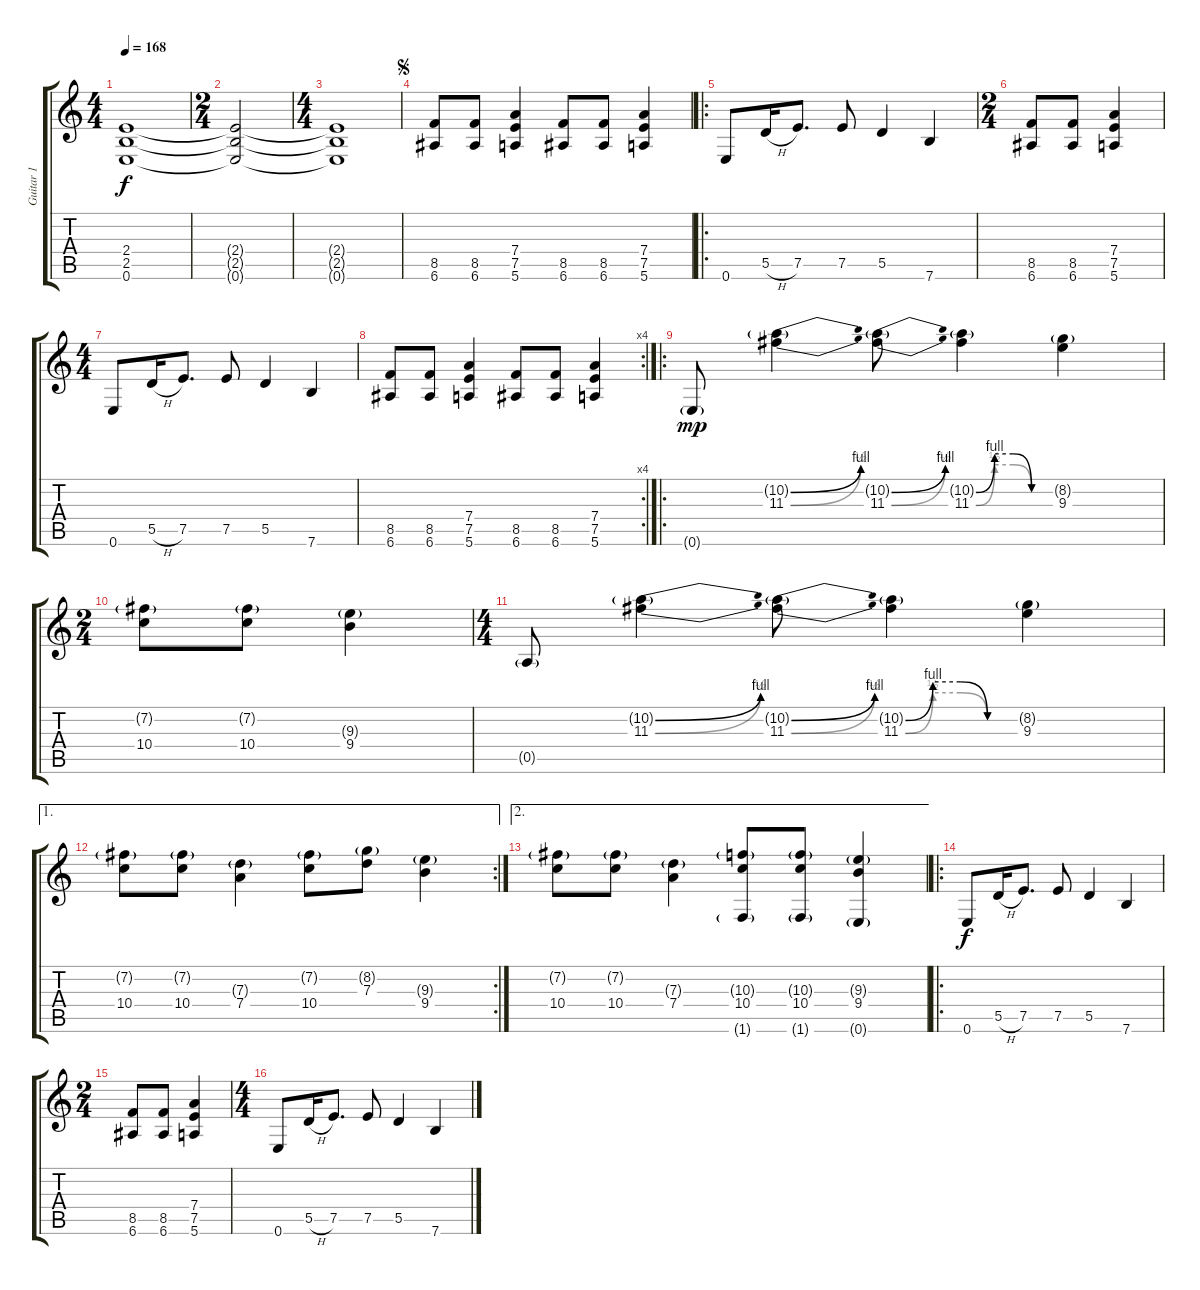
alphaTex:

\track ("Guitar 1" "Guitar 1") {instrument distortionguitar}
\staff {score tabs}
\tuning (E4 B3 G3 D3 A2 E2) {hide}
\ts (4 4)
\tempo 168
\clef g2
\ks c
(2.4{t} 2.5{t} 0.6{t}).1{dy f} |
\ts (2 4)
(2.4{t} 2.5{t} 0.6{t}).2 |
\ts (4 4)
(2.4{t} 2.5{t} 0.6{t}).1 |
\jump segno
(8.5 6.6).8 (8.5 6.6).8 (7.4 7.5 5.6).4 (8.5 6.6).8 (8.5 6.6).8 (7.4 7.5 5.6).4 |
\ro
0.6.8 5.5{h}.16 7.5.8{d} 7.5.8 5.5.4 7.6.4 |
\ts (2 4)
(8.5 6.6).8 (8.5 6.6).8 (7.4 7.5 5.6).4 |
\ts (4 4)
0.6.8 5.5{h}.16 7.5.8{d} 7.5.8 5.5.4 7.6.4 |
\rc 4
(8.5 6.6).8 (8.5 6.6).8 (7.4 7.5 5.6).4 (8.5 6.6).8 (8.5 6.6).8 (7.4 7.5 5.6).4 |
\ro
0.6{g}.8{dy mp} (10.2{be (bend 0 0 60 4) g} 11.3{be (bend 0 0 60 2)}).4 (10.2{be (bend 0 0 60 4) g} 11.3{be (bend 0 0 60 2)}).8 (10.2{be (custom 0 0 15 4 30 4 45 0 60 0) g} 11.3{be (custom 0 0 15 2 30 2 45 0 60 0)}).4 (8.2{g} 9.3).4 |
\ts (2 4)
(7.2{g} 10.4).8 (7.2{g} 10.4).8 (9.3{g} 9.4).4 |
\ts (4 4)
0.5{g}.8 (10.2{be (bend 0 0 60 4) g} 11.3{be (bend 0 0 60 2)}).4 (10.2{be (bend 0 0 60 4) g} 11.3{be (bend 0 0 60 2)}).8 (10.2{be (custom 0 0 15 4 30 4 45 0 60 0) g} 11.3{be (custom 0 0 15 2 30 2 45 0 60 0)}).4 (8.2{g} 9.3).4 |
\ae 1
\rc 2
(7.2{g} 10.4).8 (7.2{g} 10.4).8 (7.3{g} 7.4).4 (7.2{g} 10.4).8 (8.2{g} 7.3).8 (9.3{g} 9.4).4 |
\ae 2
(7.2{g} 10.4).8 (7.2{g} 10.4).8 (7.3{g} 7.4).4 (10.3{g} 10.4 1.6{g}).8 (10.3{g} 10.4 1.6{g}).8 (9.3{g} 9.4 0.6{g}).4 |
\ro
0.6.8{dy f} 5.5{h}.16 7.5.8{d} 7.5.8 5.5.4 7.6.4 |
\ts (2 4)
(8.5 6.6).8 (8.5 6.6).8 (7.4 7.5 5.6).4 |
\ts (4 4)
0.6.8 5.5{h}.16 7.5.8{d} 7.5.8 5.5.4 7.6.4
